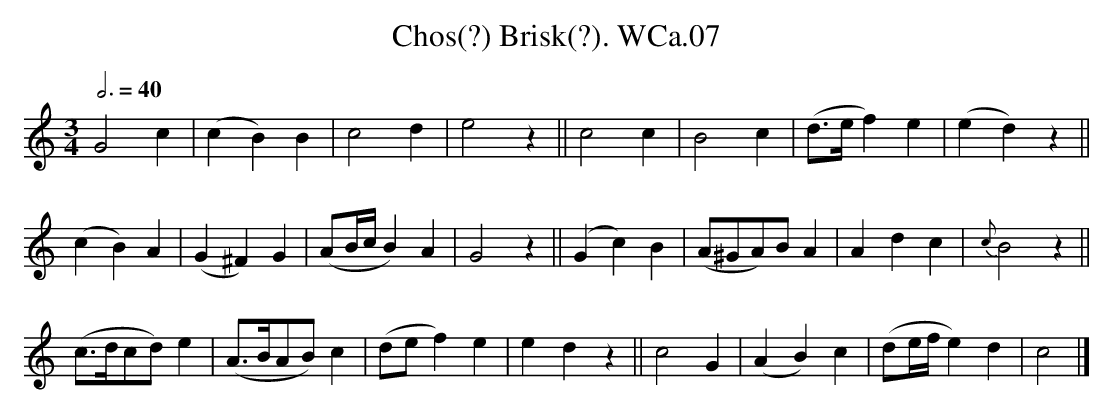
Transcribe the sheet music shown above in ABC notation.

X:1
T:Chos(?) Brisk(?). WCa.07
M:3/4
L:1/4
Q:3/4=40
K:C
G2c|(cB)B|c2d|e2z||c2c|B2c|(d3/4e/4f)e|(ed)z||
(cB)A|(G^F)G|(A/B/4c/4B)A|G2z||\
(Gc)B|(A/^G/A/)B/A|A-dc|{c}B2z||
(c3/4d/4c/d/)e|(A3/4B/4A/B/)c|(d/e/f)e|e-dz||\
c2G|(AB)c|(d/e/4f/4e)d|c2|]
